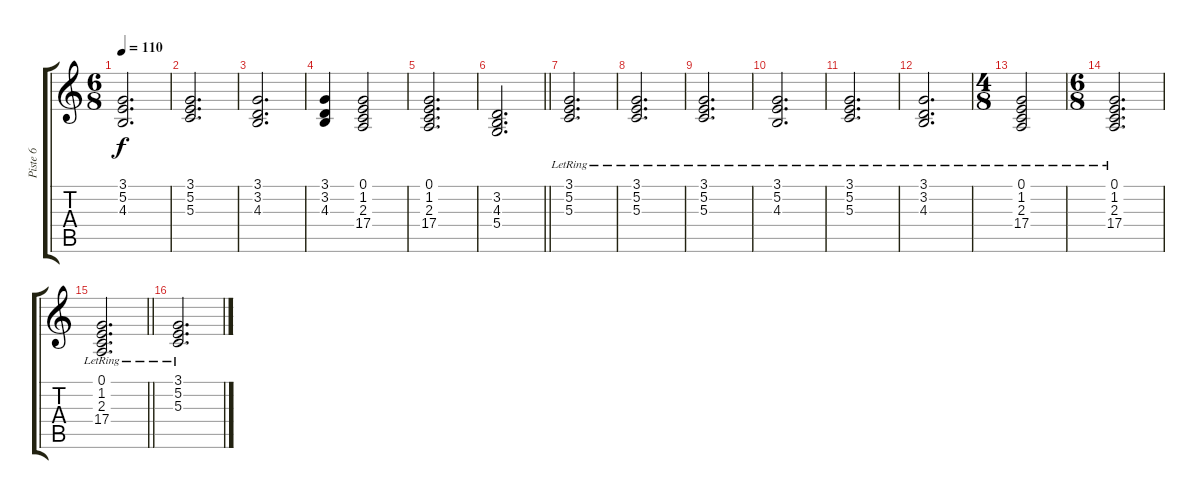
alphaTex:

\track ("Piste 6" "Piste 6") {instrument rockorgan}
\staff {score tabs}
\tuning (E4 B3 G3 D3 A2 E2) {hide}
\ts (6 8)
\tempo 110
\clef g2
\ks c
(3.1 5.2 4.3).2{d dy f} |
(3.1 5.2 5.3).2{d} |
(3.1 3.2 4.3).2{d} |
(3.1 3.2 4.3).4 (0.1 1.2 2.3 17.4).2 |
(0.1 1.2 2.3 17.4).2{d} |
\barLineRight lightlight
(3.2 4.3 5.4).2{d} |
\section ("" "")
(3.1{lr} 5.2{lr} 5.3).2{d} |
(3.1{lr} 5.2{lr} 5.3).2{d} |
(3.1{lr} 5.2 5.3).2{d} |
(3.1{lr} 5.2{lr} 4.3).2{d} |
(3.1{lr} 5.2{lr} 5.3).2{d} |
(3.1{lr} 3.2{lr} 4.3).2{d} |
\ts (4 8)
(0.1{lr} 1.2{lr} 2.3 17.4{lr}).2 |
\ts (6 8)
(0.1{lr} 1.2{lr} 2.3 17.4{lr}).2{d} |
\barLineRight lightlight
(0.1{lr} 1.2{lr} 2.3 17.4{lr}).2{d} |
\section ("" "")
(3.1{lr} 5.2{lr} 5.3).2{d}
